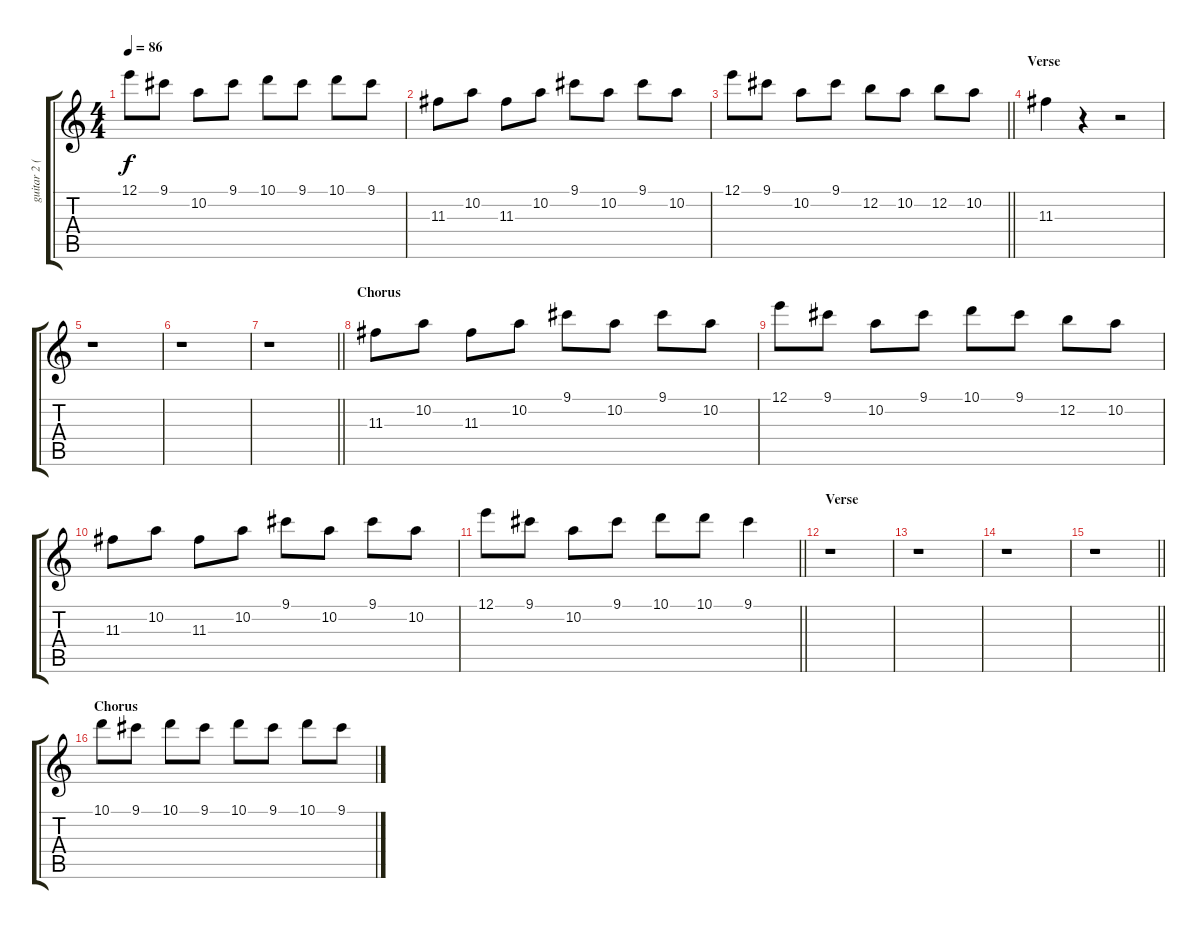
\track ("guitar 2 (gallucci)" "guitar 2 (") {instrument distortionguitar}
\staff {score tabs}
\tuning (E4 B3 G3 D3 A2 E2) {hide}
\ts (4 4)
\tempo 86
\clef g2
\ks c
12.1.8{dy f} 9.1.8 10.2.8 9.1.8 10.1.8 9.1.8 10.1.8 9.1.8 |
11.3.8 10.2.8 11.3.8 10.2.8 9.1.8 10.2.8 9.1.8 10.2.8 |
\barLineRight lightlight
12.1.8 9.1.8 10.2.8 9.1.8 12.2.8 10.2.8 12.2.8 10.2.8 |
\section ("" "Verse")
11.3.4 r.4 r.2 |
r.1 |
r.1 |
\barLineRight lightlight
r.1 |
\section ("" "Chorus")
11.3.8 10.2.8 11.3.8 10.2.8 9.1.8 10.2.8 9.1.8 10.2.8 |
12.1.8 9.1.8 10.2.8 9.1.8 10.1.8 9.1.8 12.2.8 10.2.8 |
11.3.8 10.2.8 11.3.8 10.2.8 9.1.8 10.2.8 9.1.8 10.2.8 |
\barLineRight lightlight
12.1.8 9.1.8 10.2.8 9.1.8 10.1.8 10.1.8 9.1.4 |
\section ("" "Verse")
r.1 |
r.1 |
r.1 |
\barLineRight lightlight
r.1 |
\section ("" "Chorus")
10.1.8 9.1.8 10.1.8 9.1.8 10.1.8 9.1.8 10.1.8 9.1.8
